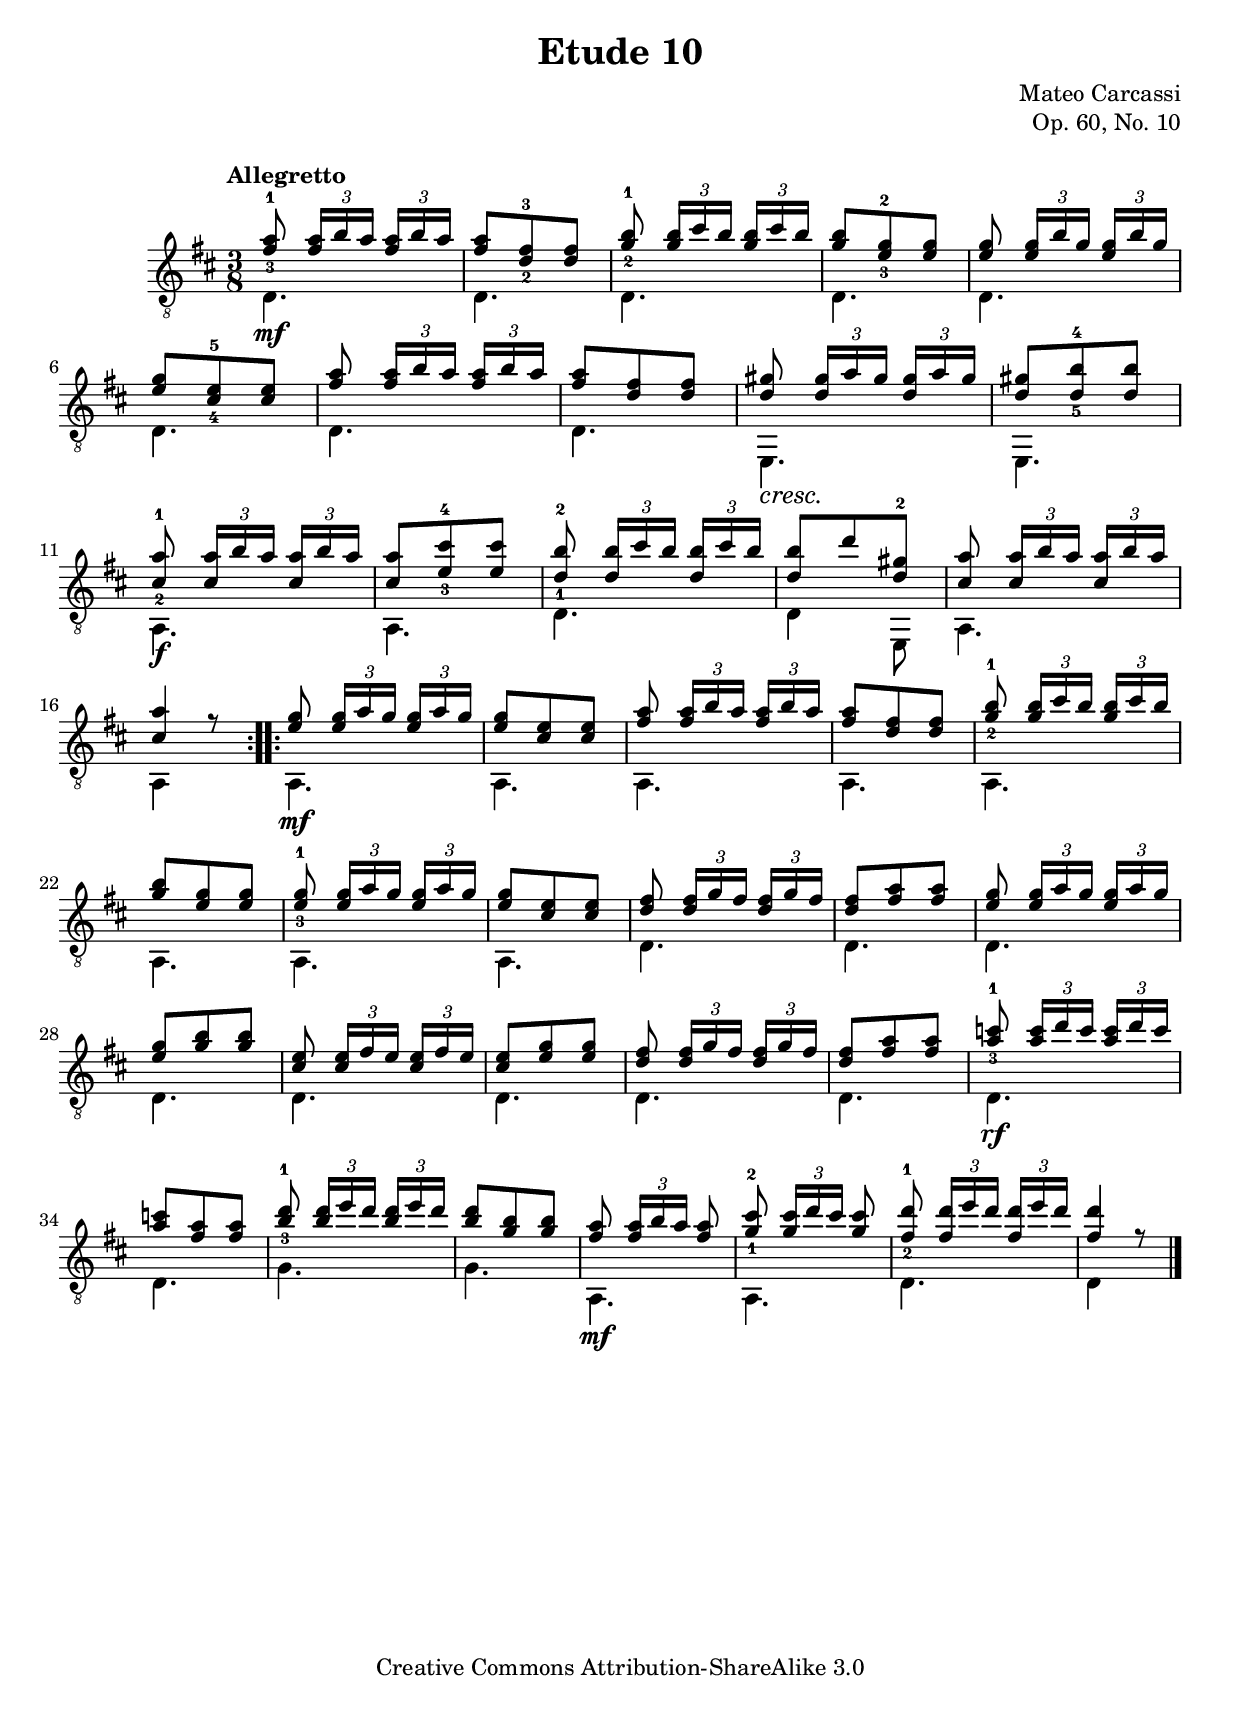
\version "2.16.2"
\header {
  title = "Etude 10"
  composer = "Mateo Carcassi"
  opus = "Op. 60, No. 10"
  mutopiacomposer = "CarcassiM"
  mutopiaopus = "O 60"
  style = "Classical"
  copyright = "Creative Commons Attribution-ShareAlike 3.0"
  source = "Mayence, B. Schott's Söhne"
  % From Boije 94
  date = "1853"
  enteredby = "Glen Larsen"
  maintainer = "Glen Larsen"
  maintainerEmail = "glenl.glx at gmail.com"
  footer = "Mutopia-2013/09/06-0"
}

global = {
  \time 3/8 \key d \major
}

rf = #(make-dynamic-script "rf")
gpos = #(define-music-function (parser location text) (string?)
	 #{ \mark\markup{\teeny\italic #text } #})

\paper {
  % add space between composer/opus markup and first staff
  markup-system-spacing #'padding = #3
  % add a little space between composer and opus
  markup-markup-spacing #'padding = #1.2
  top-margin = #8
  bottom-margin = #10
}

upperVoice = \relative c' {
  \voiceOne
  \tempo "Allegretto"
  \set restrainOpenStrings=##t
  \repeat volta 2 {
    \set minimumFret=#5
    <fis-3 a-1>8 \repeat unfold 2 { \times 2/3 { q16[ b a] } } |
    <fis a>8 <d-2 fis-3> q |
    \set minimumFret=#7
    <g-2 b-1>8 \repeat unfold 2 { \times 2/3 { q16[ cis b] } } |
    <g b>8 <g-2 e-3> q |
    \set minimumFret=#5
    <g e>8 \repeat unfold 2 { \times 2/3 { q16[ b g] } } |
    <g e>8 <e-5 cis-4> q |
    <a fis>8 \repeat unfold 2 { \times 2/3 { q16[ b a] } } |
    <a fis>8 <fis d> q |

    <gis d>8 \repeat unfold 2 { \times 2/3 { q16[ a gis] } } |
    <gis d>8 <b-4 d,-5> q |
    <a-1 cis,-2>8 \repeat unfold 2 { \times 2/3 { q16[ b a] } } |
    <a cis,>8 <cis-4 e,-3\3> <cis e,\3> |
    <b-2 d,-1>8 \repeat unfold 2 { \times 2/3 { q16[ cis b] } } |
    <b d,>8 d <gis,-2 d> |
    <a cis,>8 \repeat unfold 2 { \times 2/3 { q16[ b a] } } |

    <a cis,>4 r8 |
  }
  \repeat volta 2 {
    <g e>8 \repeat unfold 2 { \times 2/3 { q16[ a g] } } |
    <g e>8 <e cis> q |
    <a fis>8 \repeat unfold 2 { \times 2/3 { q16[ b a] } } |
    <a fis>8 <fis d> q |
    <b-1 g-2>8 \repeat unfold 2 { \times 2/3 { q16[ cis b] } } |
    <b g>8 <g e>8 q |
    <g-1 e-3>8 \repeat unfold 2 { \times 2/3 { q16[ a g] } } |

    <g e>8 <e cis> q |
    <fis d>8 \repeat unfold 2 { \times 2/3 { q16[ g fis] } } |
    <fis d>8 <a fis> q |
    <g e>8 \repeat unfold 2 { \times 2/3 { q16[ a g] } } |
    <g e>8 <b g> q |
    <e, cis>8 \repeat unfold 2 { \times 2/3 { q16[ fis e] } } |
    <e cis>8 <g e> q |
    <fis d>8 \repeat unfold 2 { \times 2/3 { q16[ g fis] } } |
    <fis d>8 <a fis> q |

    <c-1 a-3>8 \repeat unfold 2 { \times 2/3 { q16[ d c] } } |
    <c a>8 <a fis> q |
    <d-1 b-3>8 \repeat unfold 2 { \times 2/3 { q16[ e d] } } |
    <d b>8 <b g> q |
    <a fis>8 \times 2/3 { q16[ b a] } <a fis>8 |
    <cis-2 g-1>8 \times 2/3 { q16[ d cis] } <cis g>8 |
    \set minimumFret=#10
    <d-1 fis,-2>8 \repeat unfold 2 { \times 2/3 { q16[ e d] } } |
    <d fis,>4 r8
  }

  \bar "|."
}

lowerVoice = \relative c {
  \voiceTwo
  \set fingeringOrientations = #'(down)
  d4.\mf |
  \repeat unfold 6 { d4. | }

  d4. | e,4.\cresc | e4. | a4.\f | a4. | d4. | d4 e,8 | a4. |

  a4 s8 |
  a4.\mf |
  \repeat unfold 6 { a4. | }

  a4. | \repeat unfold 8 { d4. | }

  d4.\rf | d4. | g4. | g4. | a,4.\mf | a4. | d4. | d4 s8 |
}


\score {
  <<
    \new Staff = "Guitar" \with {
      \override DynamicTextSpanner #'style = #'none
      \override Fingering #'staff-padding = #'()
      \override Fingering #'add-stem-support = ##t
    }
    <<
      \set Staff.midiInstrument = #"acoustic guitar (nylon)"
      \global
      \clef "treble_8"
      \mergeDifferentlyDottedOn
      \mergeDifferentlyHeadedOn
      \context Voice = "upperVoice" \upperVoice
      \context Voice = "lowerVoice" \lowerVoice
    >>
%{
    \new TabStaff = "Guitar tabs"
    <<
      \clef "moderntab"
      \global
      \context TabVoice = "upperVoice" \upperVoice
      \context TabVoice = "lowerVoice" \lowerVoice
    >>
%}
  >>
  \layout {
    \override Voice.StringNumber #'stencil = ##f
  }
  \midi {
    \tempo 4 = 90
  }
}
